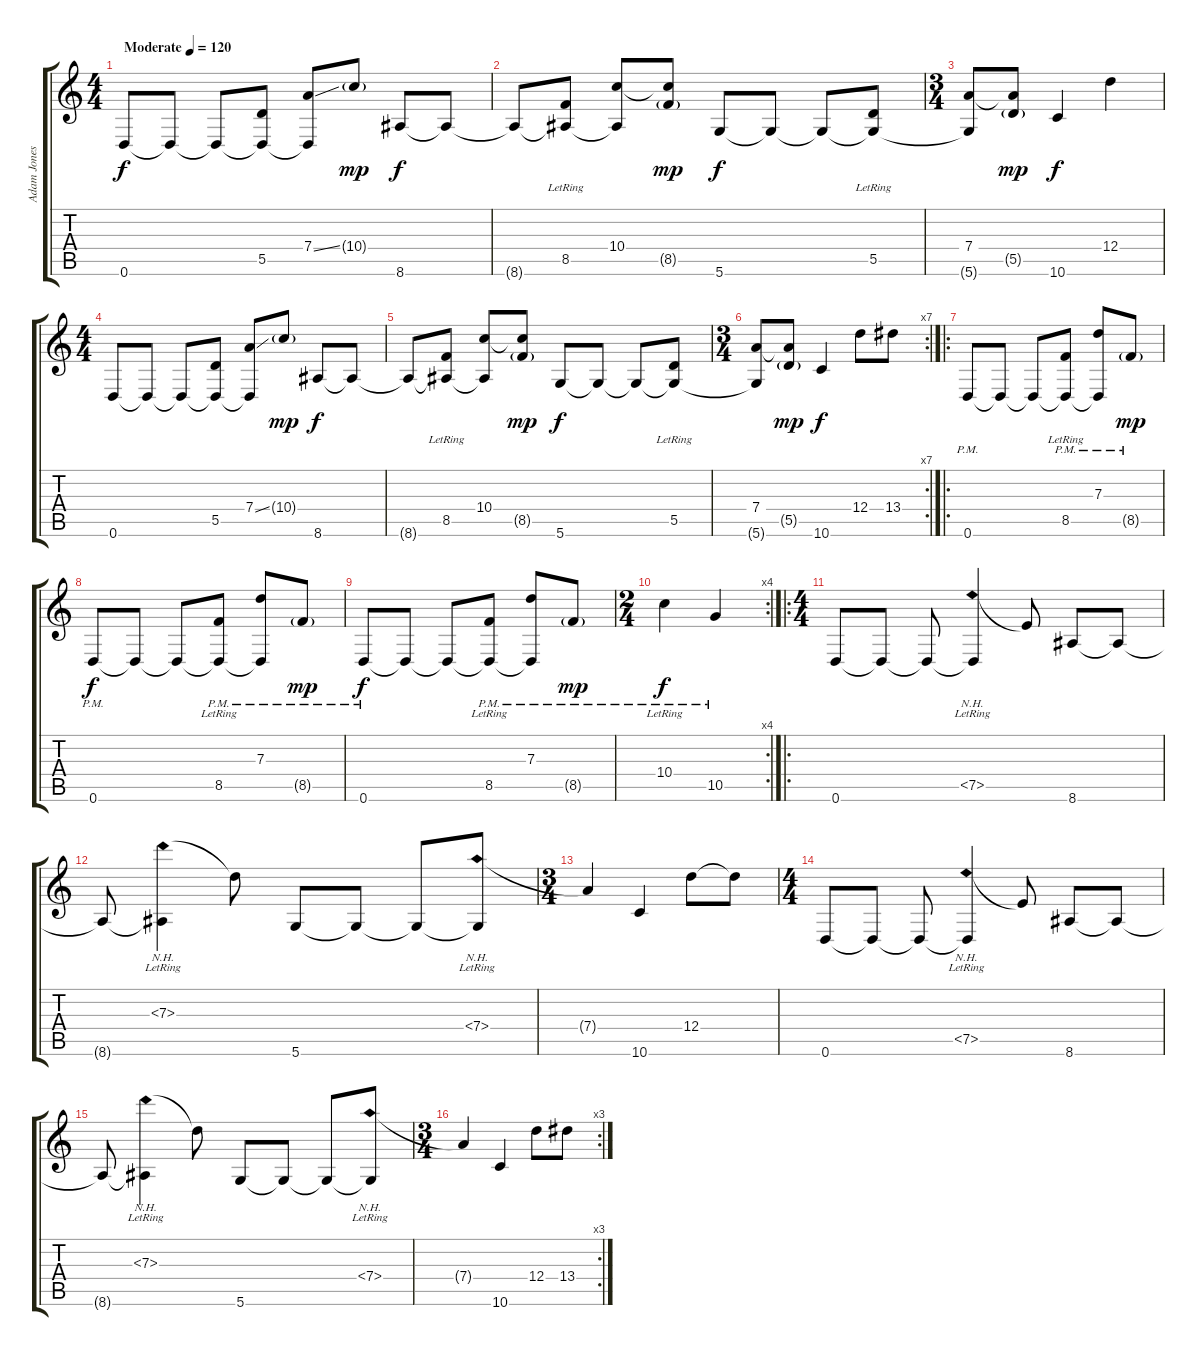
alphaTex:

\track ("Adam Jones (Normal)" "Adam Jones") {instrument acousticguitarsteel}
\staff {score tabs}
\tuning (E4 B3 G3 D3 A2 D2) {hide}
\ts (4 4)
\tempo (120 "Moderate")
\clef g2
\ks c
0.6.8{dy f instrument acousticguitarsteel} 0.6{t}.8 0.6{t}.8 (5.5 0.6{t}).8 (7.4{ss} 0.6{t}).8 10.4{g}.8{dy mp} 8.6.8{dy f} 8.6{t}.8 |
8.6{t}.8 (8.5{lr} 8.6{t}).8 (10.4 8.6{t}).8 (10.4{t} 8.5{g}).8{dy mp} 5.6.8{dy f} 5.6{t}.8 5.6{t}.8 (5.5{lr} 5.6{t}).8 |
\ts (3 4)
(7.4 5.6{t}).8 (7.4{t} 5.5{g}).8{dy mp} 10.6.4{dy f} 12.4.4 |
\ts (4 4)
0.6.8 0.6{t}.8 0.6{t}.8 (5.5 0.6{t}).8 (7.4{ss} 0.6{t}).8 10.4{g}.8{dy mp} 8.6.8{dy f} 8.6{t}.8 |
8.6{t}.8 (8.5{lr} 8.6{t}).8 (10.4 8.6{t}).8 (10.4{t} 8.5{g}).8{dy mp} 5.6.8{dy f} 5.6{t}.8 5.6{t}.8 (5.5{lr} 5.6{t}).8 |
\rc 7
\ts (3 4)
(7.4 5.6{t}).8 (7.4{t} 5.5{g}).8{dy mp} 10.6.4{dy f} 12.4.8 13.4.8 |
\ro
0.6{pm}.8 0.6{t}.8 0.6{t}.8 (8.5{pm lr} 0.6{t}).8 (7.3{pm} 0.6{t}).8 8.5{g pm}.8{dy mp} |
0.6{pm}.8{dy f} 0.6{t}.8 0.6{t}.8 (8.5{pm lr} 0.6{t}).8 (7.3{pm} 0.6{t}).8 8.5{g pm}.8{dy mp} |
0.6{pm}.8{dy f} 0.6{t}.8 0.6{t}.8 (8.5{pm lr} 0.6{t}).8 (7.3{pm} 0.6{t}).8 8.5{g pm}.8{dy mp} |
\rc 4
\ts (2 4)
10.4{pm lr}.4{dy f} 10.5{pm}.4 |
\ro
\ts (4 4)
0.6.8 0.6{t}.8 0.6{t}.8 (7.5{nh lr} 0.6{t}).4 7.5{t}.8 8.6.8 8.6{t}.8 |
8.6{t}.8 (7.3{nh lr} 8.6{t}).4 7.3{t}.8 5.6.8 5.6{t}.8 5.6{t}.8 (7.4{nh lr} 5.6{t}).8 |
\ts (3 4)
7.4{t}.4 10.6.4 12.4.8 12.4{t}.8 |
\ts (4 4)
0.6.8 0.6{t}.8 0.6{t}.8 (7.5{nh lr} 0.6{t}).4 7.5{t}.8 8.6.8 8.6{t}.8 |
8.6{t}.8 (7.3{nh lr} 8.6{t}).4 7.3{t}.8 5.6.8 5.6{t}.8 5.6{t}.8 (7.4{nh lr} 5.6{t}).8 |
\rc 3
\ts (3 4)
7.4{t}.4 10.6.4 12.4.8 13.4.8
